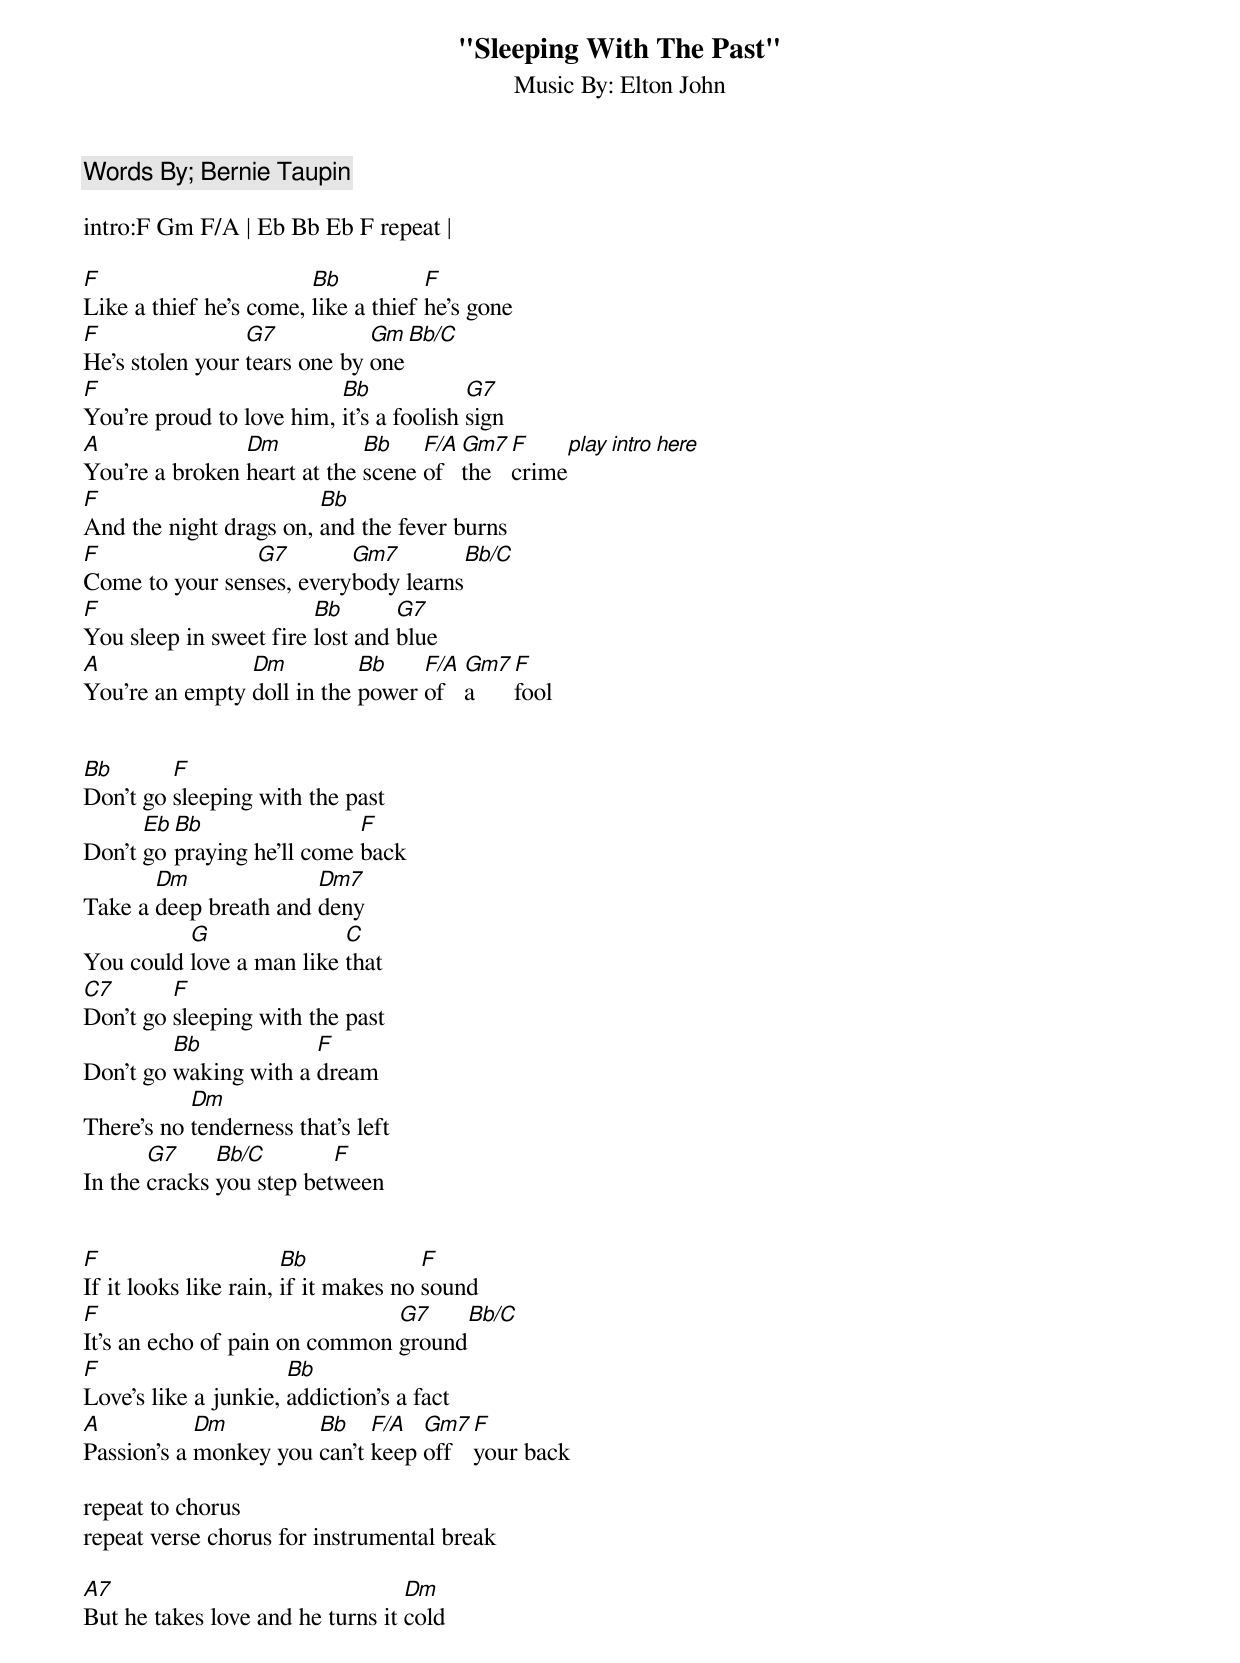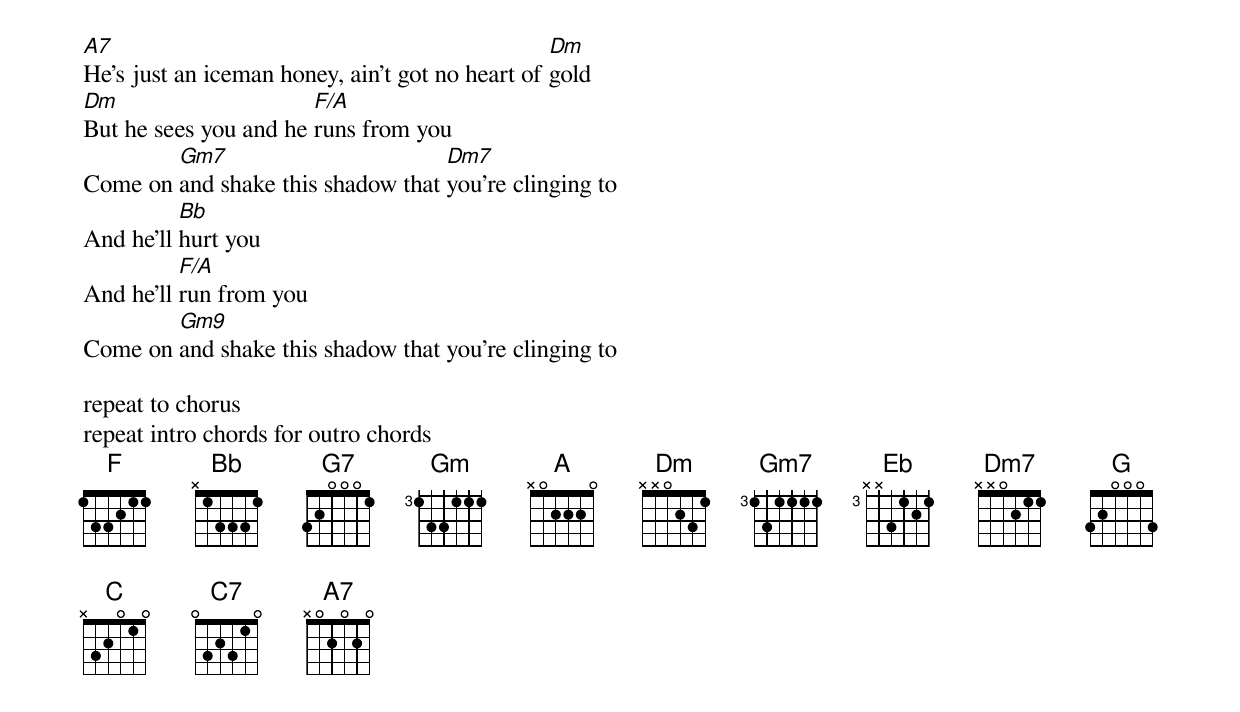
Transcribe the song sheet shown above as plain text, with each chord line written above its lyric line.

"Sleeping With The Past"
Music By: Elton John
Words By; Bernie Taupin

intro:F Gm F/A | Eb Bb Eb F repeat |

F                       Bb           F
Like a thief he's come, like a thief he's gone
F                G7           Gm     Bb/C
He's stolen your tears one by one
F                         Bb             G7
You're proud to love him, it's a foolish sign
A               Dm           Bb    F/A Gm7 F     play intro here
You're a broken heart at the scene of  the crime
F                       Bb
And the night drags on, and the fever burns
F               G7        Gm7        Bb/C
Come to your senses, everybody learns
F                       Bb       G7
You sleep in sweet fire lost and blue
A               Dm          Bb    F/A  Gm7 F
You're an empty doll in the power of   a   fool


Bb       F
Don't go sleeping with the past
      Eb Bb                 F
Don't go praying he'll come back
       Dm              Dm7
Take a deep breath and deny
          G               C
You could love a man like that
C7       F
Don't go sleeping with the past
         Bb            F
Don't go waking with a dream
           Dm
There's no tenderness that's left
       G7     Bb/C        F
In the cracks you step between


F                      Bb             F
If it looks like rain, if it makes no sound
F                              G7      Bb/C
It's an echo of pain on common ground
F                     Bb
Love's like a junkie, addiction's a fact
A           Dm         Bb    F/A  Gm7 F
Passion's a monkey you can't keep off your back

repeat to chorus
repeat verse chorus for instrumental break

A7                                Dm
But he takes love and he turns it cold
A7                                               Dm
He's just an iceman honey, ain't got no heart of gold
Dm                     F/A
But he sees you and he runs from you
        Gm7                        Dm7
Come on and shake this shadow that you're clinging to
          Bb
And he'll hurt you
          F/A
And he'll run from you
        Gm9
Come on and shake this shadow that you're clinging to

repeat to chorus
repeat intro chords for outro chords
